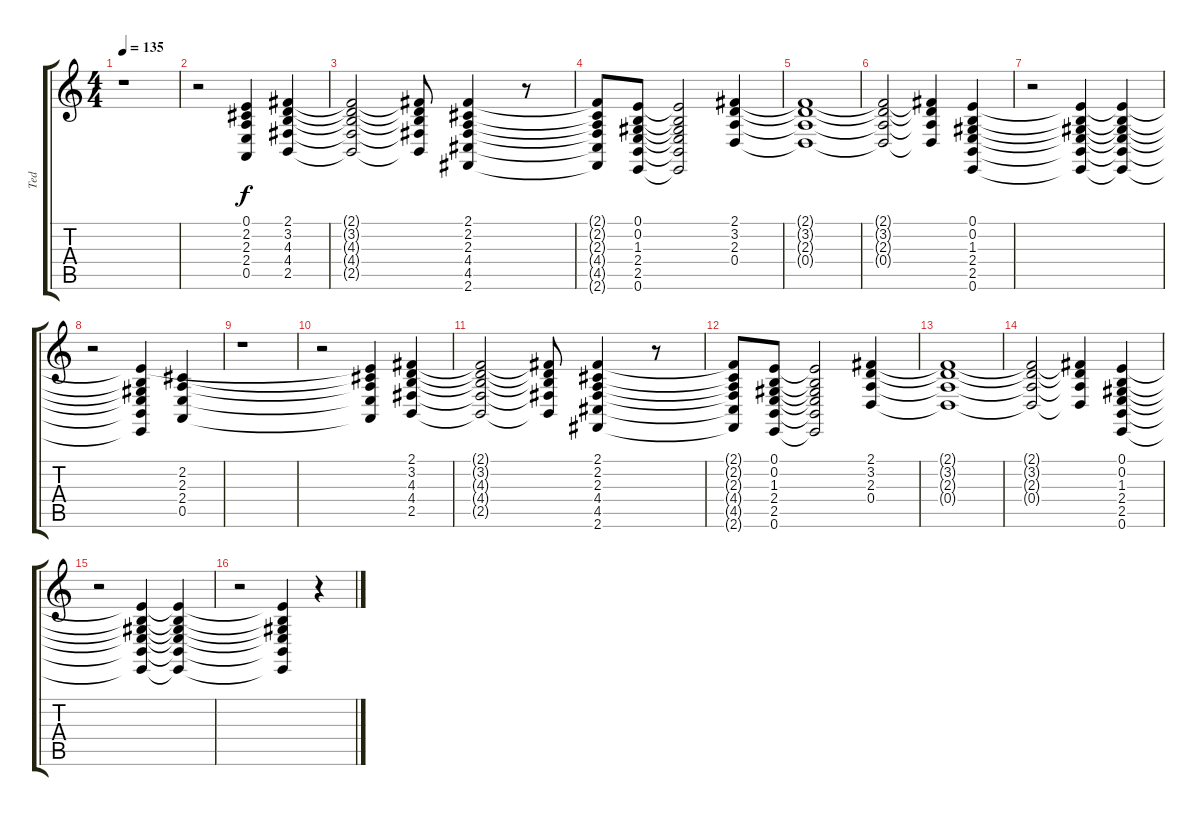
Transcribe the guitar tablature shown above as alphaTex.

\track ("Ted" "Ted") {instrument pad8sweep}
\staff {score tabs}
\tuning (E4 B3 G3 D3 A2 E2) {hide}
\ts (4 4)
\tempo 135
\clef g2
\ks c
r.1{dy f} |
r.2 (0.1 2.2{t} 2.3{t} 2.4{t} 0.5{t}).4 (2.1 3.2 4.3 4.4 2.5).4 |
(2.1{t} 3.2{t} 4.3{t} 4.4{t} 2.5{t}).2 (2.1{t} 3.2{t} 4.3{t} 4.4{t} 2.5{t}).8 (2.1 2.2 2.3 4.4 4.5 2.6).4 r.8 |
(2.1{t} 2.2{t} 2.3{t} 4.4{t} 4.5{t} 2.6{t}).8 (0.1 0.2 1.3 2.4 2.5 0.6).8 (0.1{t} 0.2{t} 1.3{t} 2.4{t} 2.5{t} 0.6{t}).2 (2.1 3.2 2.3 0.4).4 |
(2.1{t} 3.2{t} 2.3{t} 0.4{t}).1 |
(2.1{t} 3.2{t} 2.3{t} 0.4{t}).2 (2.1{t} 3.2{t} 2.3{t} 0.4{t}).4 (0.1 0.2 1.3 2.4 2.5 0.6).4 |
r.2 (0.1{t} 0.2{t} 1.3{t} 2.4{t} 2.5{t} 0.6{t}).4 (0.1{t} 0.2{t} 1.3{t} 2.4{t} 2.5{t} 0.6{t}).4 |
r.2 (0.1{t} 0.2{t} 1.3{t} 2.4{t} 2.5{t} 0.6{t}).4 (2.2 2.3 2.4 0.5).4 |
r.1 |
r.2 (0.1{t} 2.2{t} 2.3{t} 2.4{t} 0.5{t}).4 (2.1 3.2 4.3 4.4 2.5).4 |
(2.1{t} 3.2{t} 4.3{t} 4.4{t} 2.5{t}).2 (2.1{t} 3.2{t} 4.3{t} 4.4{t} 2.5{t}).8 (2.1 2.2 2.3 4.4 4.5 2.6).4 r.8 |
(2.1{t} 2.2{t} 2.3{t} 4.4{t} 4.5{t} 2.6{t}).8 (0.1 0.2 1.3 2.4 2.5 0.6).8 (0.1{t} 0.2{t} 1.3{t} 2.4{t} 2.5{t} 0.6{t}).2 (2.1 3.2 2.3 0.4).4 |
(2.1{t} 3.2{t} 2.3{t} 0.4{t}).1 |
(2.1{t} 3.2{t} 2.3{t} 0.4{t}).2 (2.1{t} 3.2{t} 2.3{t} 0.4{t}).4 (0.1 0.2 1.3 2.4 2.5 0.6).4 |
r.2 (0.1{t} 0.2{t} 1.3{t} 2.4{t} 2.5{t} 0.6{t}).4 (0.1{t} 0.2{t} 1.3{t} 2.4{t} 2.5{t} 0.6{t}).4 |
r.2 (0.1{t} 0.2{t} 1.3{t} 2.4{t} 2.5{t} 0.6{t}).4 r.4
